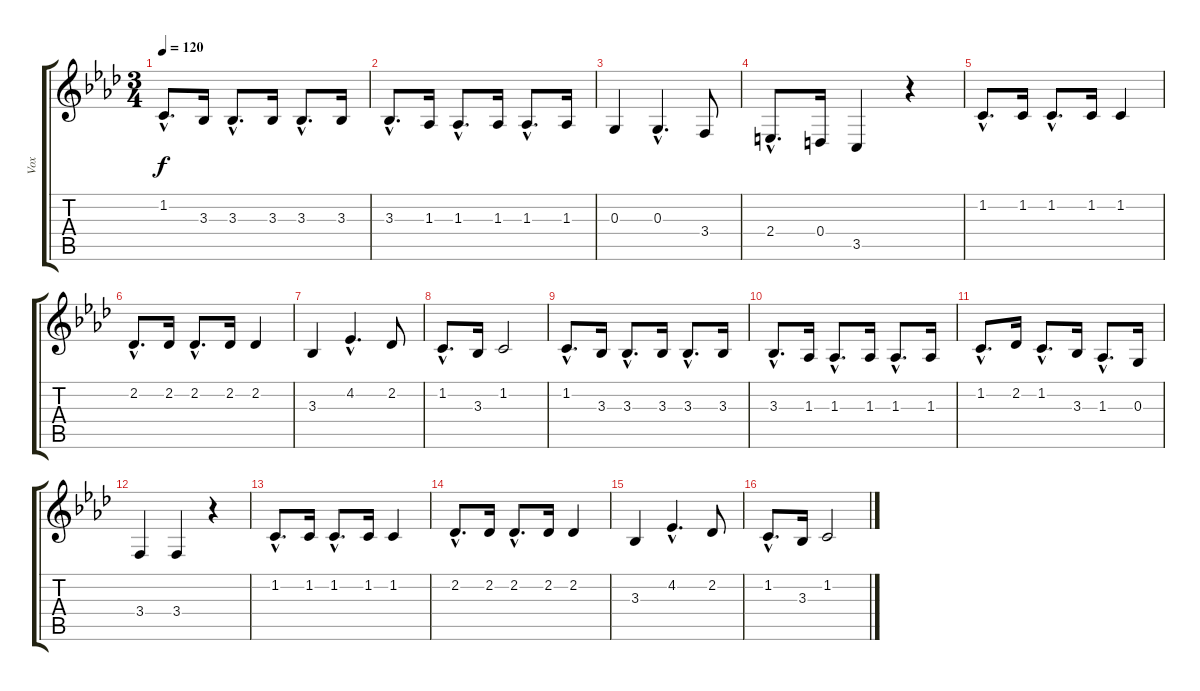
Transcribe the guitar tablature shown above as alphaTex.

\track ("Vox" "Vox") {instrument frenchhorn}
\staff {score tabs}
\tuning (E4 B3 G3 D3 A2 E2) {hide}
\ts (3 4)
\tempo 120
\clef g2
\ks ab
1.2{hac}.8{d dy f} 3.3.16 3.3{hac}.8{d} 3.3.16 3.3{hac}.8{d} 3.3.16 |
3.3{hac}.8{d} 1.3.16 1.3{hac}.8{d} 1.3.16 1.3{hac}.8{d} 1.3.16 |
0.3.4 0.3{hac}.4{d} 3.4.8 |
2.4{hac}.8{d} 0.4.16 3.5.4 r.4 |
1.2{hac}.8{d} 1.2.16 1.2{hac}.8{d} 1.2.16 1.2.4 |
2.2{hac}.8{d} 2.2.16 2.2{hac}.8{d} 2.2.16 2.2.4 |
3.3.4 4.2{hac}.4{d} 2.2.8 |
1.2{hac}.8{d} 3.3.16 1.2.2 |
1.2{hac}.8{d} 3.3.16 3.3{hac}.8{d} 3.3.16 3.3{hac}.8{d} 3.3.16 |
3.3{hac}.8{d} 1.3.16 1.3{hac}.8{d} 1.3.16 1.3{hac}.8{d} 1.3.16 |
1.2{hac}.8{d} 2.2.16 1.2{hac}.8{d} 3.3.16 1.3{hac}.8{d} 0.3.16 |
3.4.4 3.4.4 r.4 |
1.2{hac}.8{d} 1.2.16 1.2{hac}.8{d} 1.2.16 1.2.4 |
2.2{hac}.8{d} 2.2.16 2.2{hac}.8{d} 2.2.16 2.2.4 |
3.3.4 4.2{hac}.4{d} 2.2.8 |
1.2{hac}.8{d} 3.3.16 1.2.2
